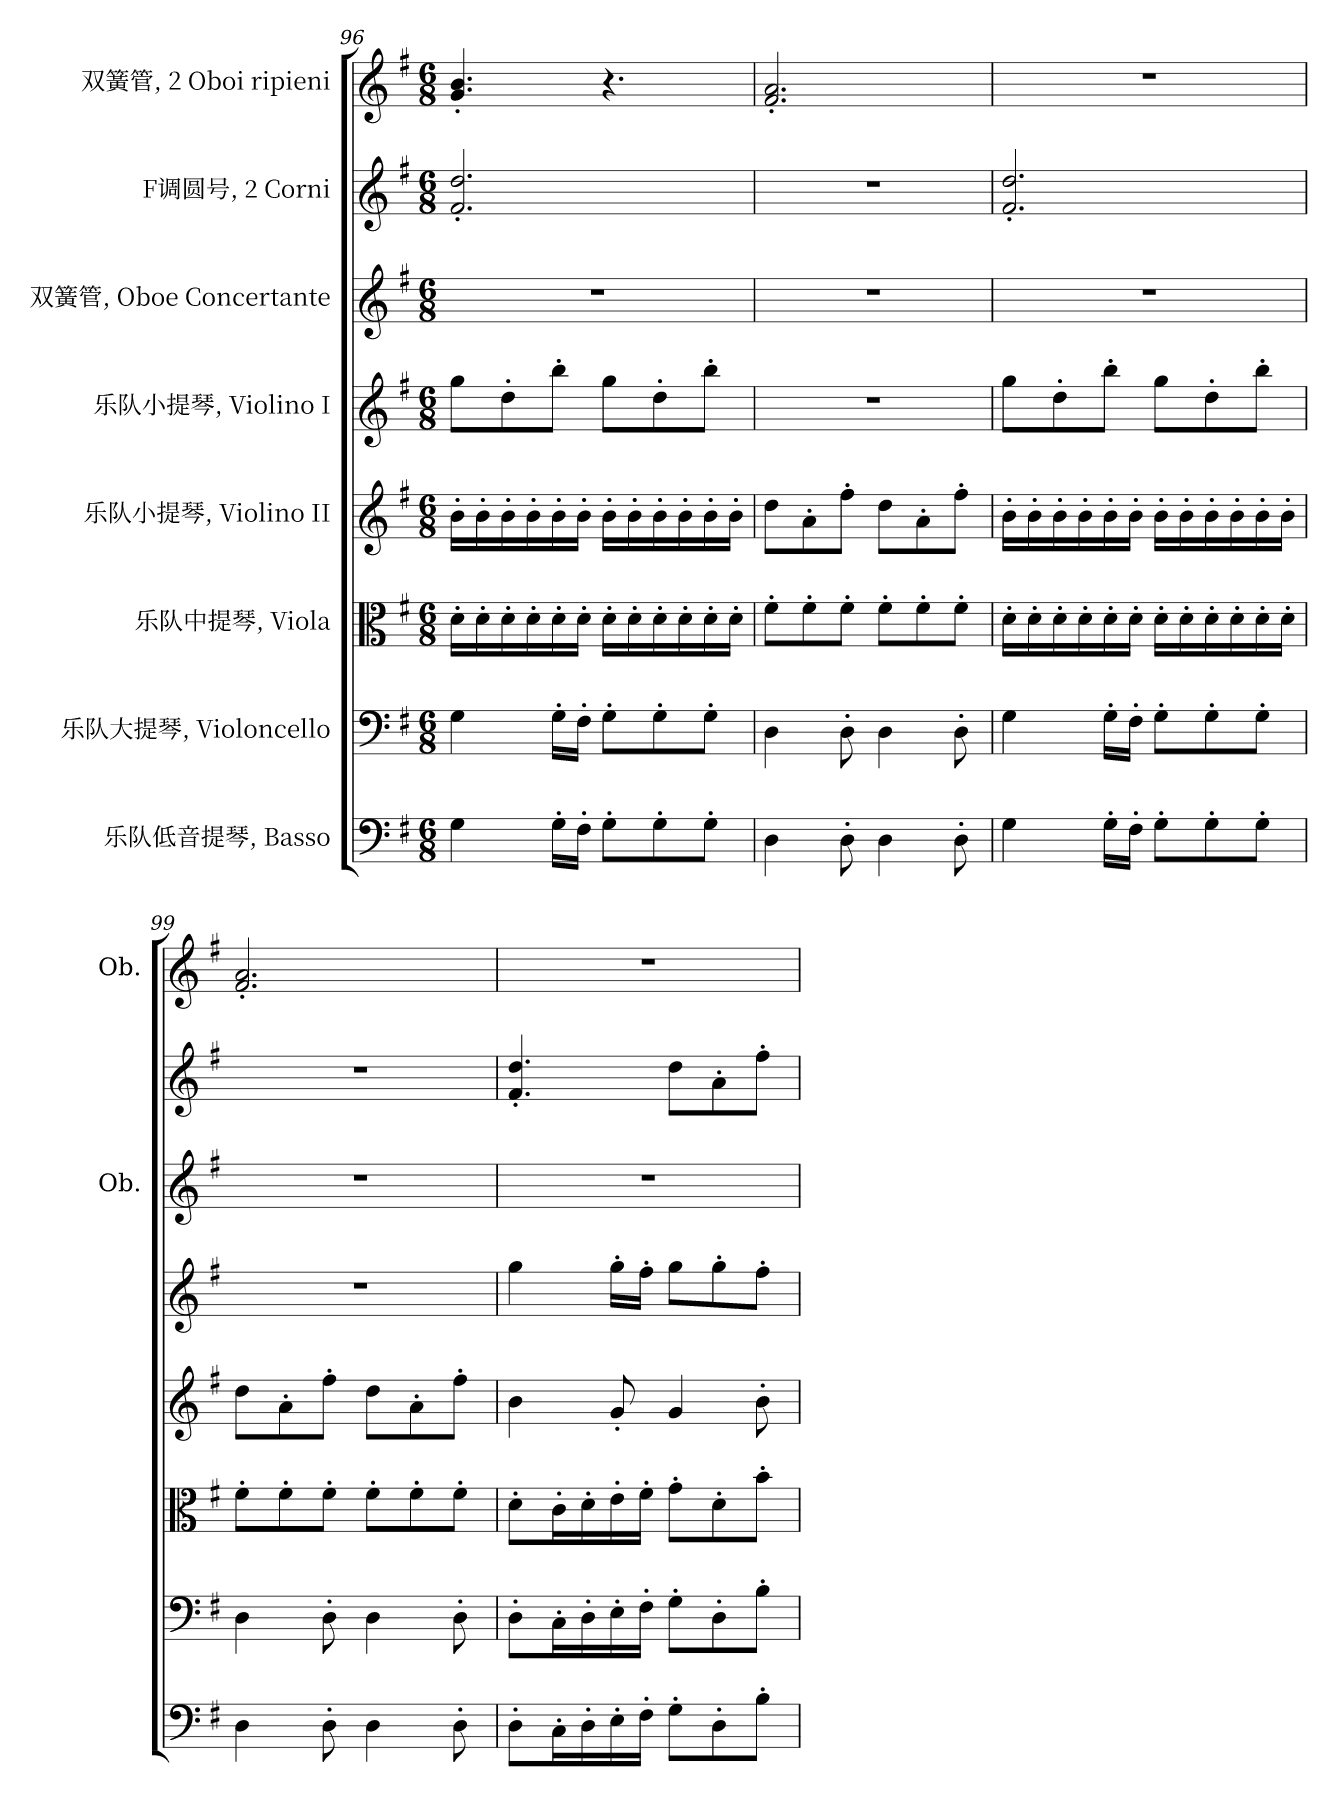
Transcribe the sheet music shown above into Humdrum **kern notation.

**kern	**kern	**kern	**kern	**kern	**kern	**kern	**kern
*part8	*part7	*part6	*part5	*part4	*part3	*part2	*part1
*staff8	*staff7	*staff6	*staff5	*staff4	*staff3	*staff2	*staff1
*I"乐队低音提琴, Basso	*I"乐队大提琴, Violoncello	*I"乐队中提琴, Viola	*I"乐队小提琴, Violino II	*I"乐队小提琴, Violino I	*I"双簧管, Oboe Concertante	*I"F调圆号, 2 Corni	*I"双簧管, 2 Oboi ripieni
*	*	*	*	*	*I'Ob.	*	*I'Ob.
!!LO:PB:g=z
*clefF4	*clefF4	*clefC3	*clefG2	*clefG2	*clefG2	*clefG2	*clefG2
*ITrd7c12	*	*	*	*	*	*ITrd4c7	*
*k[f#]	*k[f#]	*k[f#]	*k[f#]	*k[f#]	*k[f#]	*k[]	*k[f#]
*M6/8	*M6/8	*M6/8	*M6/8	*M6/8	*M6/8	*M6/8	*M6/8
=96	=96	=96	=96	=96	=96	=96	=96
4GG\	4G\	16d'\LL	16b'\LL	8gg\L	2.r	2.B/' 2.g/'	4.g/' 4.b/'
.	.	16d'\	16b'\	.	.	.	.
.	.	16d'\	16b'\	8dd'\	.	.	.
.	.	16d'\	16b'\	.	.	.	.
16GG'\LL	16G'\LL	16d'\	16b'\	8bb'\J	.	.	.
16FF#'\JJ	16F#'\JJ	16d'\JJ	16b'\JJ	.	.	.	.
8GG'\L	8G'\L	16d'\LL	16b'\LL	8gg\L	.	.	4.r
.	.	16d'\	16b'\	.	.	.	.
8GG'\	8G'\	16d'\	16b'\	8dd'\	.	.	.
.	.	16d'\	16b'\	.	.	.	.
8GG'\J	8G'\J	16d'\	16b'\	8bb'\J	.	.	.
.	.	16d'\JJ	16b'\JJ	.	.	.	.
=97	=97	=97	=97	=97	=97	=97	=97
4DD\	4D\	8f#'\L	8dd\L	2.r	2.r	2.r	2.f#/' 2.a/'
.	.	8f#'\	8a'\	.	.	.	.
8DD'\	8D'\	8f#'\J	8ff#'\J	.	.	.	.
4DD\	4D\	8f#'\L	8dd\L	.	.	.	.
.	.	8f#'\	8a'\	.	.	.	.
8DD'\	8D'\	8f#'\J	8ff#'\J	.	.	.	.
=98	=98	=98	=98	=98	=98	=98	=98
4GG\	4G\	16d'\LL	16b'\LL	8gg\L	2.r	2.B/' 2.g/'	2.r
.	.	16d'\	16b'\	.	.	.	.
.	.	16d'\	16b'\	8dd'\	.	.	.
.	.	16d'\	16b'\	.	.	.	.
16GG'\LL	16G'\LL	16d'\	16b'\	8bb'\J	.	.	.
16FF#'\JJ	16F#'\JJ	16d'\JJ	16b'\JJ	.	.	.	.
8GG'\L	8G'\L	16d'\LL	16b'\LL	8gg\L	.	.	.
.	.	16d'\	16b'\	.	.	.	.
8GG'\	8G'\	16d'\	16b'\	8dd'\	.	.	.
.	.	16d'\	16b'\	.	.	.	.
8GG'\J	8G'\J	16d'\	16b'\	8bb'\J	.	.	.
.	.	16d'\JJ	16b'\JJ	.	.	.	.
=99	=99	=99	=99	=99	=99	=99	=99
4DD\	4D\	8f#'\L	8dd\L	2.r	2.r	2.r	2.f#/' 2.a/'
.	.	8f#'\	8a'\	.	.	.	.
8DD'\	8D'\	8f#'\J	8ff#'\J	.	.	.	.
4DD\	4D\	8f#'\L	8dd\L	.	.	.	.
.	.	8f#'\	8a'\	.	.	.	.
8DD'\	8D'\	8f#'\J	8ff#'\J	.	.	.	.
!!LO:PB:g=z
=100	=100	=100	=100	=100	=100	=100	=100
8DD'\L	8D'\L	8d'\L	4b\	4gg\	2.r	4.B/' 4.g/'	2.r
16CC'\L	16C'\L	16c'\L	.	.	.	.	.
16DD'\	16D'\	16d'\	.	.	.	.	.
16EE'\	16E'\	16e'\	8g'/	16gg'\LL	.	.	.
16FF#'\JJ	16F#'\JJ	16f#'\JJ	.	16ff#'\JJ	.	.	.
8GG'\L	8G'\L	8g'\L	4g/	8gg\L	.	8g\L	.
8DD'\	8D'\	8d'\	.	8gg'\	.	8d'\	.
8BB'\J	8B'\J	8b'\J	8b'\	8ff#'\J	.	8b'\J	.
=	=	=	=	=	=	=	=
*-	*-	*-	*-	*-	*-	*-	*-
